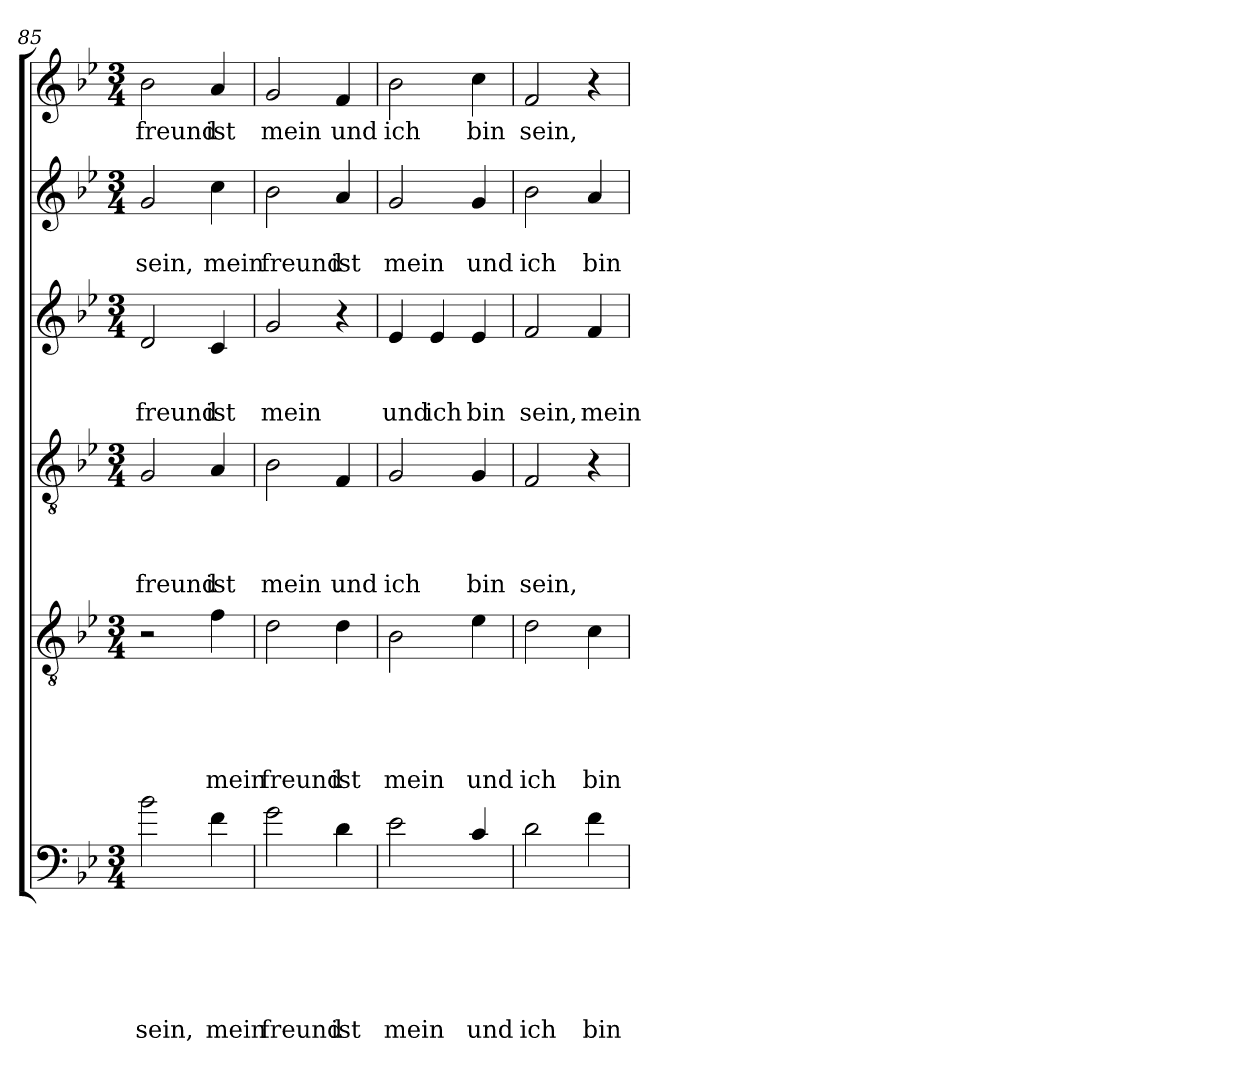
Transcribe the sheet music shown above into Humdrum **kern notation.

**kern	**text	**text	**text	**text	**text	**text	**kern	**text	**text	**text	**text	**text	**kern	**text	**text	**text	**text	**kern	**text	**text	**text	**kern	**text	**text	**kern	**text
*part6	*part6	*part6	*part6	*part6	*part6	*part6	*part5	*part5	*part5	*part5	*part5	*part5	*part4	*part4	*part4	*part4	*part4	*part3	*part3	*part3	*part3	*part2	*part2	*part2	*part1	*part1
*staff6	*staff6	*staff6	*staff6	*staff6	*staff6	*staff6	*staff5	*staff5	*staff5	*staff5	*staff5	*staff5	*staff4	*staff4	*staff4	*staff4	*staff4	*staff3	*staff3	*staff3	*staff3	*staff2	*staff2	*staff2	*staff1	*staff1
*clefF4	*	*	*	*	*	*	*clefGv2	*	*	*	*	*	*clefGv2	*	*	*	*	*clefG2	*	*	*	*clefG2	*	*	*clefG2	*
*ITrd8c14	*	*	*	*	*	*	*	*	*	*	*	*	*	*	*	*	*	*	*	*	*	*	*	*	*	*
*k[b-e-]	*	*	*	*	*	*	*k[b-e-]	*	*	*	*	*	*k[b-e-]	*	*	*	*	*k[b-e-]	*	*	*	*k[b-e-]	*	*	*k[b-e-]	*
*B-:	*	*	*	*	*	*	*B-:	*	*	*	*	*	*B-:	*	*	*	*	*B-:	*	*	*	*B-:	*	*	*B-:	*
*M3/4	*	*	*	*	*	*	*M3/4	*	*	*	*	*	*M3/4	*	*	*	*	*M3/4	*	*	*	*M3/4	*	*	*M3/4	*
=85	=85	=85	=85	=85	=85	=85	=85	=85	=85	=85	=85	=85	=85	=85	=85	=85	=85	=85	=85	=85	=85	=85	=85	=85	=85	=85
!	!	!	!	!	!	!LO:LY:b	!	!	!	!	!	!	!	!	!	!	!LO:LY:b	!	!	!	!LO:LY:b	!	!	!LO:LY:b	!	!LO:LY:b
2B-\	.	.	.	.	.	sein,	2r	.	.	.	.	.	2G/	.	.	.	freund	2d/	.	.	freund	2g/	.	sein,	2b-\	freund
!	!	!	!	!	!	!LO:LY:b	!	!	!	!	!	!LO:LY:b	!	!	!	!	!LO:LY:b	!	!	!	!LO:LY:b	!	!	!LO:LY:b	!	!LO:LY:b
4F\	.	.	.	.	.	mein	4f\	.	.	.	.	mein	4A/	.	.	.	ist	4c/	.	.	ist	4cc\	.	mein	4a/	ist
=86	=86	=86	=86	=86	=86	=86	=86	=86	=86	=86	=86	=86	=86	=86	=86	=86	=86	=86	=86	=86	=86	=86	=86	=86	=86	=86
!	!	!	!	!	!	!LO:LY:b	!	!	!	!	!	!LO:LY:b	!	!	!	!	!LO:LY:b	!	!	!	!LO:LY:b	!	!	!LO:LY:b	!	!LO:LY:b
2G\	.	.	.	.	.	freund	2d\	.	.	.	.	freund	2B-\	.	.	.	mein	2g/	.	.	mein	2b-\	.	freund	2g/	mein
!	!	!	!	!	!	!LO:LY:b	!	!	!	!	!	!LO:LY:b	!	!	!	!	!LO:LY:b	!	!	!	!	!	!	!LO:LY:b	!	!LO:LY:b
4D\	.	.	.	.	.	ist	4d\	.	.	.	.	ist	4F/	.	.	.	und	4r	.	.	.	4a/	.	ist	4f/	und
!!LO:LB:g=z
=87	=87	=87	=87	=87	=87	=87	=87	=87	=87	=87	=87	=87	=87	=87	=87	=87	=87	=87	=87	=87	=87	=87	=87	=87	=87	=87
!	!	!	!	!	!	!LO:LY:b	!	!	!	!	!	!LO:LY:b	!	!	!	!	!LO:LY:b	!	!	!	!LO:LY:b	!	!	!LO:LY:b	!	!LO:LY:b
2E-\	.	.	.	.	.	mein	2B-\	.	.	.	.	mein	2G/	.	.	.	ich	4e-/	.	.	und	2g/	.	mein	2b-\	ich
!	!	!	!	!	!	!	!	!	!	!	!	!	!	!	!	!	!	!	!	!	!LO:LY:b	!	!	!	!	!
.	.	.	.	.	.	.	.	.	.	.	.	.	.	.	.	.	.	4e-/	.	.	ich	.	.	.	.	.
!	!	!	!	!	!	!LO:LY:b	!	!	!	!	!	!LO:LY:b	!	!	!	!	!LO:LY:b	!	!	!	!LO:LY:b	!	!	!LO:LY:b	!	!LO:LY:b
4C/	.	.	.	.	.	und	4e-\	.	.	.	.	und	4G/	.	.	.	bin	4e-/	.	.	bin	4g/	.	und	4cc\	bin
=88	=88	=88	=88	=88	=88	=88	=88	=88	=88	=88	=88	=88	=88	=88	=88	=88	=88	=88	=88	=88	=88	=88	=88	=88	=88	=88
!	!	!	!	!	!	!LO:LY:b	!	!	!	!	!	!LO:LY:b	!	!	!	!	!LO:LY:b	!	!	!	!LO:LY:b	!	!	!LO:LY:b	!	!LO:LY:b
2D\	.	.	.	.	.	ich	2d\	.	.	.	.	ich	2F/	.	.	.	sein,	2f/	.	.	sein,	2b-\	.	ich	2f/	sein,
!	!	!	!	!	!	!LO:LY:b	!	!	!	!	!	!LO:LY:b	!	!	!	!	!	!	!	!	!LO:LY:b	!	!	!LO:LY:b	!	!
4F\	.	.	.	.	.	bin	4c\	.	.	.	.	bin	4r	.	.	.	.	4f/	.	.	mein	4a/	.	bin	4r	.
=	=	=	=	=	=	=	=	=	=	=	=	=	=	=	=	=	=	=	=	=	=	=	=	=	=	=
*-	*-	*-	*-	*-	*-	*-	*-	*-	*-	*-	*-	*-	*-	*-	*-	*-	*-	*-	*-	*-	*-	*-	*-	*-	*-	*-
